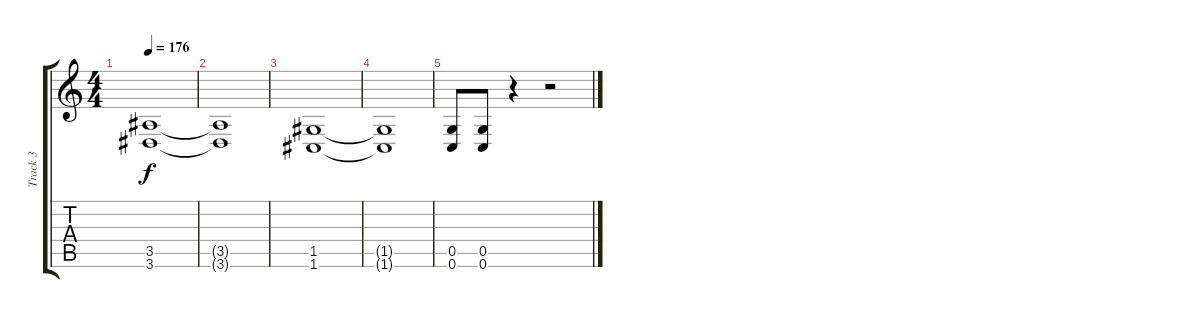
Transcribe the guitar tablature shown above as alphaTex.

\track ("Track 3" "Track 3") {instrument overdrivenguitar}
\staff {score tabs}
\tuning (D4 A3 F3 C3 G2 C2) {hide}
\ts (4 4)
\tempo 176
\clef g2
\ks c
(3.5 3.6).1{dy f} |
(3.5{t} 3.6{t}).1 |
(1.5 1.6).1 |
(1.5{t} 1.6{t}).1 |
(0.5 0.6).8 (0.5 0.6).8 r.4 r.2
